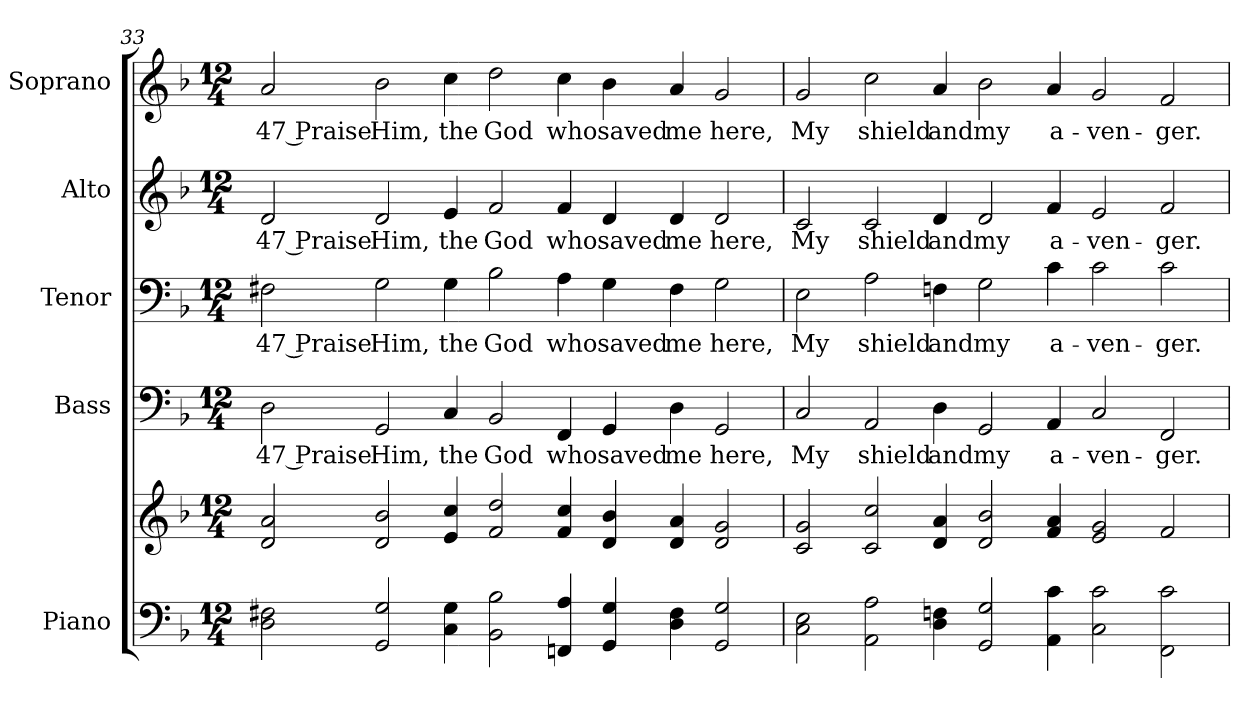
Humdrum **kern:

**kern	**kern	**kern	**text	**kern	**text	**kern	**text	**kern	**text
*part5	*part5	*part4	*part4	*part3	*part3	*part2	*part2	*part1	*part1
*staff6	*staff5	*staff4	*staff4	*staff3	*staff3	*staff2	*staff2	*staff1	*staff1
*I"Piano	*	*I"Bass	*	*I"Tenor	*	*I"Alto	*	*I"Soprano	*
*I'Pno.	*	*I'B.	*	*I'T.	*	*I'A.	*	*I'S.	*
!!LO:PB:g=z
*clefF4	*clefG2	*clefF4	*	*clefF4	*	*clefG2	*	*clefG2	*
*k[b-]	*k[b-]	*k[b-]	*	*k[b-]	*	*k[b-]	*	*k[b-]	*
*d:	*d:	*d:	*	*d:	*	*d:	*	*d:	*
*M12/4	*M12/4	*M12/4	*	*M12/4	*	*M12/4	*	*M12/4	*
=33	=33	=33	=33	=33	=33	=33	=33	=33	=33
!	!	!	!LO:LY:b:color=#000000	!	!	!	!	!	!
!	!	!	!	!	!LO:LY:b:color=#000000	!	!	!	!
!	!	!	!	!	!	!	!LO:LY:b:color=#000000	!	!
!	!	!	!	!	!	!	!	!	!LO:LY:b:color=#000000
2Di\ 2F#Xi	2di/ 2ai	2Di\	47 Praise	2F#Xi\	47 Praise	2di/	47 Praise	2ai/	47 Praise
!	!	!	!LO:LY:b:color=#000000	!	!	!	!	!	!
!	!	!	!	!	!LO:LY:b:color=#000000	!	!	!	!
!	!	!	!	!	!	!	!LO:LY:b:color=#000000	!	!
!	!	!	!	!	!	!	!	!	!LO:LY:b:color=#000000
2GGi/ 2Gi	2di/ 2b-i	2GGi/	Him,	2Gi\	Him,	2di/	Him,	2b-i\	Him,
!	!	!	!LO:LY:b:color=#000000	!	!	!	!	!	!
!	!	!	!	!	!LO:LY:b:color=#000000	!	!	!	!
!	!	!	!	!	!	!	!LO:LY:b:color=#000000	!	!
!	!	!	!	!	!	!	!	!	!LO:LY:b:color=#000000
4Ci\ 4Gi	4ei/ 4cci	4Ci/	the	4Gi\	the	4ei/	the	4cci\	the
!	!	!	!LO:LY:b:color=#000000	!	!	!	!	!	!
!	!	!	!	!	!LO:LY:b:color=#000000	!	!	!	!
!	!	!	!	!	!	!	!LO:LY:b:color=#000000	!	!
!	!	!	!	!	!	!	!	!	!LO:LY:b:color=#000000
2BB-i\ 2B-i	2fi/ 2ddi	2BB-i/	God	2B-i\	God	2fi/	God	2ddi\	God
!	!	!	!LO:LY:b:color=#000000	!	!	!	!	!	!
!	!	!	!	!	!LO:LY:b:color=#000000	!	!	!	!
!	!	!	!	!	!	!	!LO:LY:b:color=#000000	!	!
!	!	!	!	!	!	!	!	!	!LO:LY:b:color=#000000
4FFni/ 4Ai	4fi/ 4cci	4FFi/	who	4Ai\	who	4fi/	who	4cci\	who
!	!	!	!LO:LY:b:color=#000000	!	!	!	!	!	!
!	!	!	!	!	!LO:LY:b:color=#000000	!	!	!	!
!	!	!	!	!	!	!	!LO:LY:b:color=#000000	!	!
!	!	!	!	!	!	!	!	!	!LO:LY:b:color=#000000
4GGi/ 4Gi	4di/ 4b-i	4GGi/	saved	4Gi\	saved	4di/	saved	4b-i\	saved
!	!	!	!LO:LY:b:color=#000000	!	!	!	!	!	!
!	!	!	!	!	!LO:LY:b:color=#000000	!	!	!	!
!	!	!	!	!	!	!	!LO:LY:b:color=#000000	!	!
!	!	!	!	!	!	!	!	!	!LO:LY:b:color=#000000
4Di\ 4F#i	4di/ 4ai	4Di\	me	4F#i\	me	4di/	me	4ai/	me
!	!	!	!LO:LY:b:color=#000000	!	!	!	!	!	!
!	!	!	!	!	!LO:LY:b:color=#000000	!	!	!	!
!	!	!	!	!	!	!	!LO:LY:b:color=#000000	!	!
!	!	!	!	!	!	!	!	!	!LO:LY:b:color=#000000
2GGi/ 2Gi	2di/ 2gi	2GGi/	here,	2Gi\	here,	2di/	here,	2gi/	here,
=34	=34	=34	=34	=34	=34	=34	=34	=34	=34
!	!	!	!LO:LY:b:color=#000000	!	!	!	!	!	!
!	!	!	!	!	!LO:LY:b:color=#000000	!	!	!	!
!	!	!	!	!	!	!	!LO:LY:b:color=#000000	!	!
!	!	!	!	!	!	!	!	!	!LO:LY:b:color=#000000
2Ci\ 2Ei	2ci/ 2gi	2Ci/	My	2Ei\	My	2ci/	My	2gi/	My
!	!	!	!LO:LY:b:color=#000000	!	!	!	!	!	!
!	!	!	!	!	!LO:LY:b:color=#000000	!	!	!	!
!	!	!	!	!	!	!	!LO:LY:b:color=#000000	!	!
!	!	!	!	!	!	!	!	!	!LO:LY:b:color=#000000
2AAi\ 2Ai	2ci/ 2cci	2AAi/	shield	2Ai\	shield	2ci/	shield	2cci\	shield
!	!	!	!LO:LY:b:color=#000000	!	!	!	!	!	!
!	!	!	!	!	!LO:LY:b:color=#000000	!	!	!	!
!	!	!	!	!	!	!	!LO:LY:b:color=#000000	!	!
!	!	!	!	!	!	!	!	!	!LO:LY:b:color=#000000
4Di\ 4Fni	4di/ 4ai	4Di\	and	4Fni\	and	4di/	and	4ai/	and
!	!	!	!LO:LY:b:color=#000000	!	!	!	!	!	!
!	!	!	!	!	!LO:LY:b:color=#000000	!	!	!	!
!	!	!	!	!	!	!	!LO:LY:b:color=#000000	!	!
!	!	!	!	!	!	!	!	!	!LO:LY:b:color=#000000
2GGi/ 2Gi	2di/ 2b-i	2GGi/	my	2Gi\	my	2di/	my	2b-i\	my
!	!	!	!LO:LY:b:color=#000000	!	!	!	!	!	!
!	!	!	!	!	!LO:LY:b:color=#000000	!	!	!	!
!	!	!	!	!	!	!	!LO:LY:b:color=#000000	!	!
!	!	!	!	!	!	!	!	!	!LO:LY:b:color=#000000
4AAi\ 4ci	4fi/ 4ai	4AAi/	a-	4ci\	a-	4fi/	a-	4ai/	a-
!	!	!	!LO:LY:b:color=#000000	!	!	!	!	!	!
!	!	!	!	!	!LO:LY:b:color=#000000	!	!	!	!
!	!	!	!	!	!	!	!LO:LY:b:color=#000000	!	!
!	!	!	!	!	!	!	!	!	!LO:LY:b:color=#000000
2Ci\ 2ci	2ei/ 2gi	2Ci/	-ven-	2ci\	-ven-	2ei/	-ven-	2gi/	-ven-
!	!	!	!LO:LY:b:color=#000000	!	!	!	!	!	!
!	!	!	!	!	!LO:LY:b:color=#000000	!	!	!	!
!	!	!	!	!	!	!	!LO:LY:b:color=#000000	!	!
!	!	!	!	!	!	!	!	!	!LO:LY:b:color=#000000
2FFi\ 2ci	2fi/	2FFi/	-ger.	2ci\	-ger.	2fi/	-ger.	2fi/	-ger.
=	=	=	=	=	=	=	=	=	=
*-	*-	*-	*-	*-	*-	*-	*-	*-	*-
